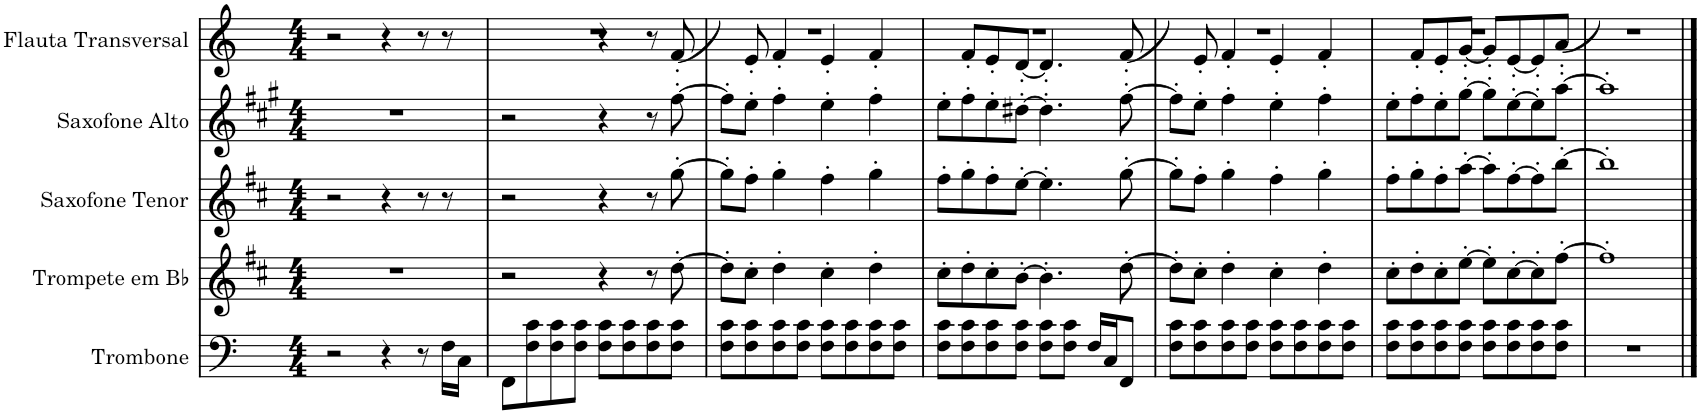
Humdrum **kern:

**kern	**kern	**kern	**kern	**kern
*part5	*part4	*part3	*part2	*part1
*staff5	*staff4	*staff3	*staff2	*staff1
*I"Trombone	*I"Trompete em Bb	*I"Saxofone Tenor	*I"Saxofone Alto	*I"Flauta Transversal
*I'Tbn.	*I'Tpt. em Bb	*I'Sax. Tn.	*	*I'Fl.
*clefF4	*clefG2	*clefG2	*clefG2	*clefG2
*	*Trd1c2	*Trd8c14	*Trd5c9	*
*k[]	*k[f#c#]	*k[f#c#]	*k[f#c#g#]	*k[]
*M4/4	*M4/4	*M4/4	*M4/4	*M4/4
=1	=1	=1	=1	=1
2r	1r	2r	1r	2r
4r	.	4r	.	4r
8r	.	8r	.	8r
16F\LL	.	8r	.	8r
16C\JJ	.	.	.	.
=2	=2	=2	=2	=2
8FF\L	2r	2r	2r	1r
8F\ 8c\	.	.	.	.
8F\ 8c\	.	.	.	.
8F\ 8c\J	.	.	.	.
8F\ 8c\L	4r	4r	4r	.
8F\ 8c\	.	.	.	.
8F\ 8c\	8r	8r	8r	.
8F\ 8c\J	[8dd'\	[8gg'\	[8ff#'\	.
2ryy	2ryy	2ryy	2ryy	4r
.	.	.	.	8r
.	.	.	.	[8f'/
=3	=3	=3	=3	=3
8F\ 8c\L	8dd'\L]	8gg'\L]	8ff#'\L]	1r
8F\ 8c\	8cc#'\J	8ff#'\J	8ee'\J	.
8F\ 8c\	4dd'\	4gg'\	4ff#'\	.
8F\ 8c\J	.	.	.	.
8F\ 8c\L	4cc#'\	4ff#'\	4ee'\	.
8F\ 8c\	.	.	.	.
8F\ 8c\	4dd'\	4gg'\	4ff#'\	.
8F\ 8c\J	.	.	.	.
2..ryy	2..ryy	2..ryy	2..ryy	8e'/
.	.	.	.	4f'/
.	.	.	.	4e'/
.	.	.	.	4f'/
=4	=4	=4	=4	=4
8F\ 8c\L	8cc#'\L	8ff#'\L	8ee'\L	1r
8F\ 8c\	8dd'\	8gg'\	8ff#'\	.
8F\ 8c\	8cc#'\	8ff#'\	8ee'\	.
8F\ 8c\J	[8b'\J	[8ee'\J	[8dd#X'\J	.
8F\ 8c\L	4.b'\]	4.ee'\]	4.dd#'\]	.
8F\ 8c\J	.	.	.	.
16F/LL	.	.	.	.
16C/J	.	.	.	.
8FF/J	[8dd'\	[8gg'\	[8ff#'\	.
2..ryy	2..ryy	2..ryy	2..ryy	8f'/L
.	.	.	.	8e'/
.	.	.	.	[8d'/J
.	.	.	.	4.d'/]
.	.	.	.	[8f'/
=5	=5	=5	=5	=5
8F\ 8c\L	8dd'\L]	8gg'\L]	8ff#'\L]	1r
8F\ 8c\	8cc#'\J	8ff#'\J	8ee'\J	.
8F\ 8c\	4dd'\	4gg'\	4ff#'\	.
8F\ 8c\J	.	.	.	.
8F\ 8c\L	4cc#'\	4ff#'\	4ee'\	.
8F\ 8c\	.	.	.	.
8F\ 8c\	4dd'\	4gg'\	4ff#'\	.
8F\ 8c\J	.	.	.	.
2..ryy	2..ryy	2..ryy	2..ryy	8e'/
.	.	.	.	4f'/
.	.	.	.	4e'/
.	.	.	.	4f'/
=6	=6	=6	=6	=6
8F\ 8c\L	8cc#'\L	8ff#'\L	8ee'\L	1r
8F\ 8c\	8dd'\	8gg'\	8ff#'\	.
8F\ 8c\	8cc#'\	8ff#'\	8ee'\	.
8F\ 8c\J	[8ee'\J	[8aa'\J	[8gg#'\J	.
8F\ 8c\L	8ee'\L]	8aa'\L]	8gg#'\L]	.
8F\ 8c\	[8cc#'\	[8ff#'\	[8ee'\	.
8F\ 8c\	8cc#'\]	8ff#'\]	8ee'\]	.
8F\ 8c\J	[8ff#'\J	[8bb'\J	[8aa'\J	.
2..ryy	2..ryy	2..ryy	2..ryy	8f'/L
.	.	.	.	8e'/
.	.	.	.	[8g'/J
.	.	.	.	8g'/L]
.	.	.	.	[8e'/
.	.	.	.	8e'/]
.	.	.	.	[8a'/J
=7	=7	=7	=7	=7
1r	1ff#']	1bb']	1aa']	1r
==	==	==	==	==
*-	*-	*-	*-	*-
